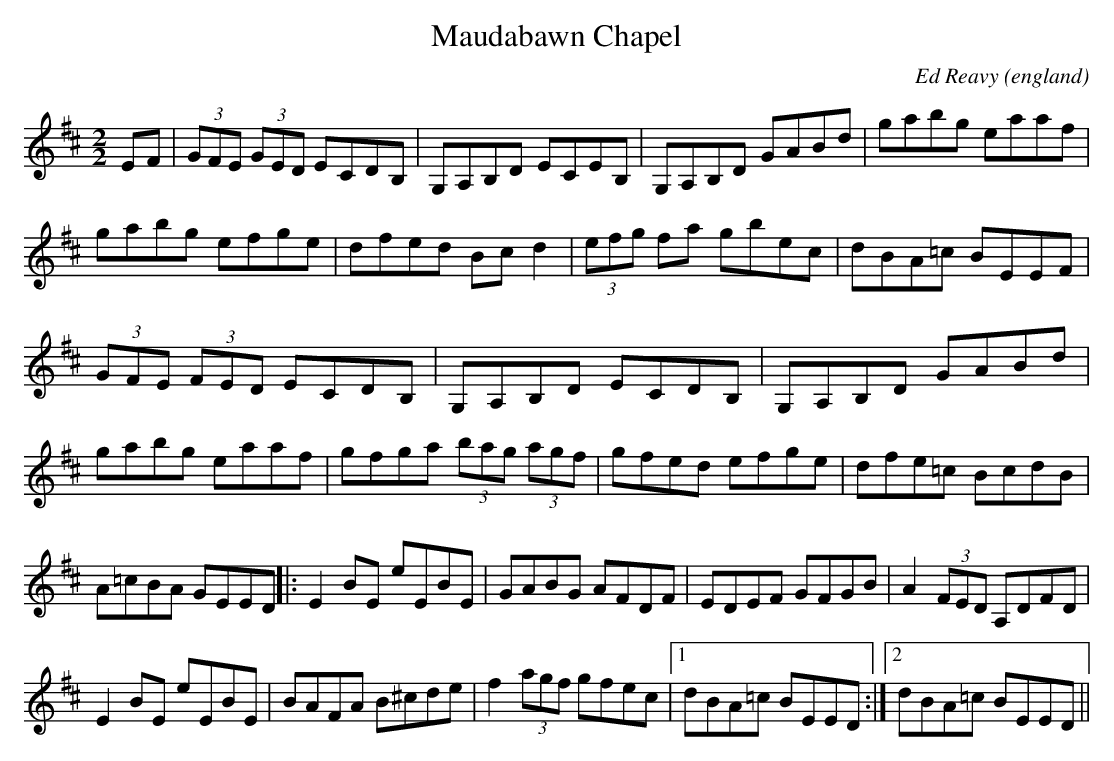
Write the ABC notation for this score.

X:1
T:Maudabawn Chapel
O:england
M:2/2
L:1/8
C:Ed Reavy
K:D
EF|(3GFE (3GED ECDB,|G,A,B,D ECEB,|G,A,B,D GABd|gabg eaaf|
gabg efge|dfed Bc d2|(3efg fa gbec|dBA=c BEEF|
(3GFE (3FED ECDB,|G,A,B,D ECDB,|G,A,B,D GABd|
gabg eaaf|gfga (3bag (3agf|gfed efge|dfe=c BcdB|
A=cBA GEED||:E2 BE eEBE|GABG AFDF|EDEF GFGB|A2 (3FED A,DFD|
E2 BE eEBE|BAFA B^cde|f2 (3agf gfec|1dBA=c BEED:|2dBA=c BEED||
